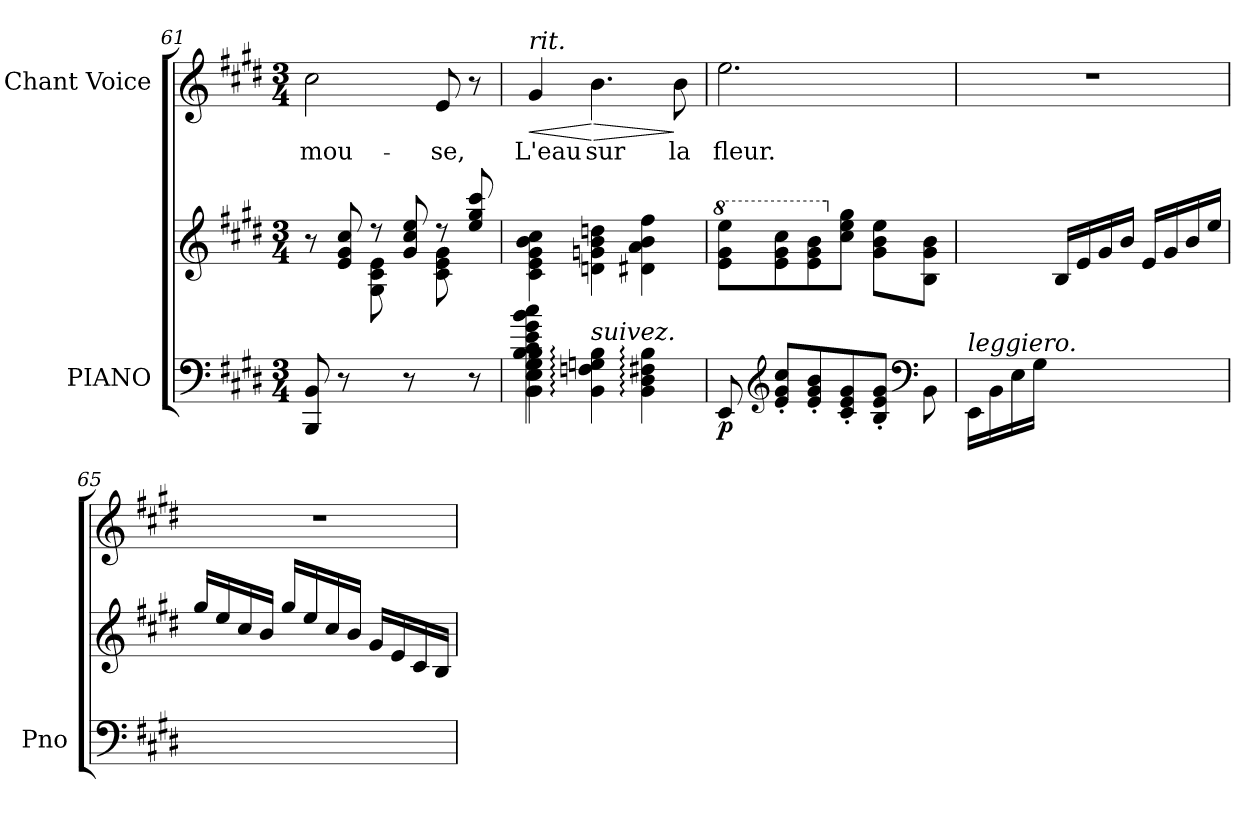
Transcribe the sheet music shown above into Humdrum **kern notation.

**kern	**kern	**dynam	**kern	**text	**dynam
*part2	*part2	*part2	*part1	*part1	*part1
*staff3	*staff2	*staff2/3	*staff1	*staff1	*staff1
*I"PIANO	*	*	*I"Chant Voice	*	*
*I'Pno	*	*	*	*	*
*clefF4	*clefG2	*	*clefG2	*	*
*k[f#c#g#d#]	*k[f#c#g#d#]	*	*k[f#c#g#d#]	*	*
*M3/4	*M3/4	*	*M3/4	*	*
=61	=61	=61	=61	=61	=61
*	*^	*	*	*	*
8BBB/ 8BB/	8r	4ryy	.	2cc#\	mou-	.
8r	8e/ 8g#/ 8cc#/	.	.	.	.	.
8ryy	8r	8G#\ 8c#\ 8e\	.	.	.	.
8r	8g#/ 8cc#/ 8ee/	8ryy	.	.	.	.
8ryy	8r	8c#\ 8e\ 8g#\	.	8e/	-se,	.
8r	8ee/ 8gg#/ 8ccc#/	8ryy	.	8r	.	.
=62	=62	=62	=62	=62	=62	=62
*^	*	*	*	*	*	*
!	!	!	!	!	!LO:TX:a:i:t=rit.	!	!
!	!	!	!	!	!	!	!LO:HP:b
*	*	*v	*v	*	*	*	*
4BB\ 4E\ 4G#\ 4B\	4BB 4E 4G# 4B 4c# 4e 4g# 4b 4cc#	4c#\ 4e\ 4g#\ 4b\ 4cc#\	.	4g#/	L'eau	<
!LO:TX:i:t=suivez.	!	!	!	!	!	!
!	!	!	!	!	!	!LO:HP:n=1:b
4BB\: 4Fn\: 4Gn\: 4B\:	2ryy	4dn\ 4gn\ 4b\ 4ddn\	.	4.b\	sur	[ >
4BB\: 4D#\: 4F#X\: 4B\:	.	4d#X\ 4a\ 4b\ 4ff#\	.	.	.	.
.	.	.	.	8b\	la	]
*v	*v	*	*	*	*	*
=63	=63	=63	=63	=63	=63
*	*8va	*	*	*	*
!	!	!LO:DY:b=2	!	!	!
8EE/	8ee\ 8gg#\ 8eee\L	p	2.ee\	fleur.	.
*clefG2	*	*	*	*	*
8e/' 8g#/' 8cc#/'L	8ee\ 8gg#\ 8ccc#\	.	.	.	.
8e/' 8g#/' 8b/'	8ee\ 8gg#\ 8bb\	.	.	.	.
*	*X8va	*	*	*	*
8c#/' 8e/' 8g#/'	8cc#\ 8ee\ 8gg#\J	.	.	.	.
8B/' 8e/' 8g#/'J	8g#\ 8b\ 8ee\L	.	.	.	.
*clefF4	*	*	*	*	*
8BB\	8B\ 8g#\ 8b\J	.	.	.	.
=64	=64	=64	=64	=64	=64
*	*^	*	*	*	*
!LO:TX:i:t=leggiero.	!	!	!	!	!	!
(16EE\LL	2.ryy	4ryy	.	2.r	.	.
16BB\	.	.	.	.	.	.
16E\	.	.	.	.	.	.
16G#\JJ	.	.	.	.	.	.
2ryy	.	16B/LL	.	.	.	.
.	.	16e/	.	.	.	.
.	.	16g#/	.	.	.	.
.	.	16b/JJ	.	.	.	.
*	*8va	*	*	*	*	*
.	.	16ee/LL	.	.	.	.
.	.	16gg#/	.	.	.	.
.	.	16bb/	.	.	.	.
.	.	16eee/JJ)	.	.	.	.
=65	=65	=65	=65	=65	=65	=65
2.ryy	2.ryy	16ggg#/LL	.	2.r	.	.
.	.	16eee/	.	.	.	.
.	.	16ccc#/	.	.	.	.
*	*X8va	*	*	*	*	*
.	.	16b/JJ	.	.	.	.
.	.	16gg#/LL	.	.	.	.
.	.	16ee/	.	.	.	.
.	.	16cc#/	.	.	.	.
.	.	16b/JJ	.	.	.	.
.	.	16g#/LL	.	.	.	.
.	.	16e/	.	.	.	.
.	.	16c#/	.	.	.	.
.	.	16B/JJ	.	.	.	.
*	*v	*v	*	*	*	*
=	=	=	=	=	=
*-	*-	*-	*-	*-	*-
